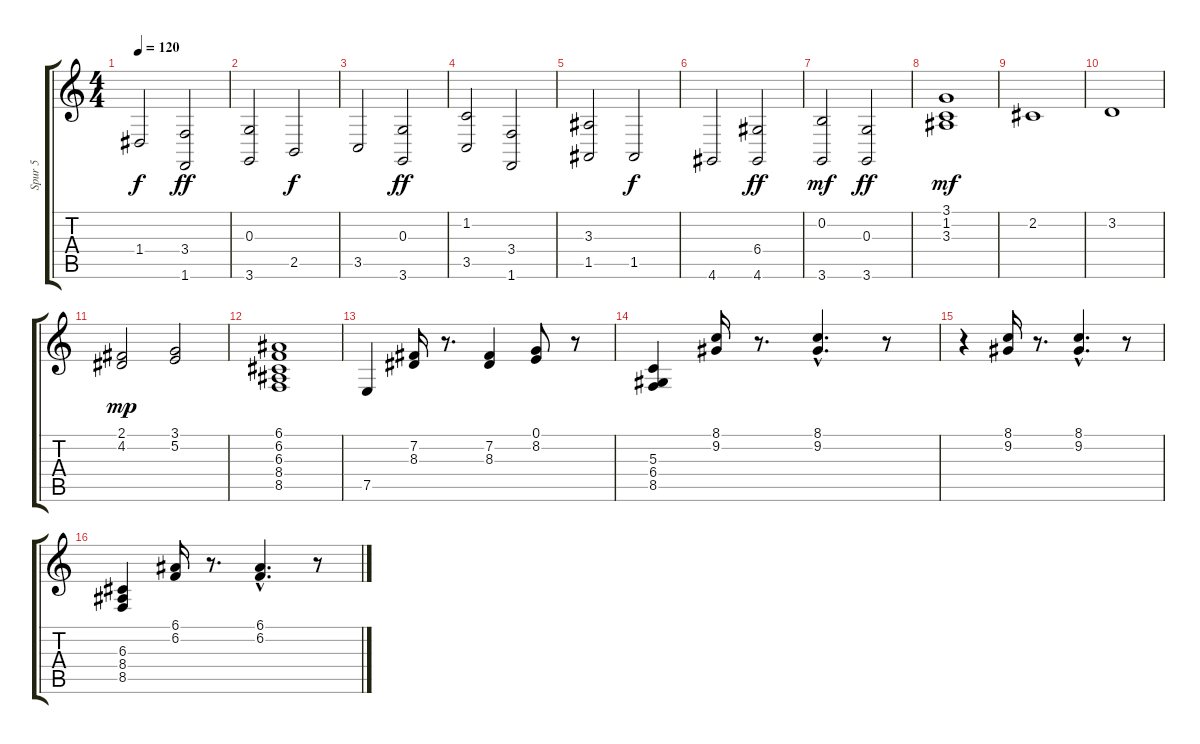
\track ("Spur 5" "Spur 5") {instrument pad2warm}
\staff {score tabs}
\tuning (E4 B3 G3 D3 A2 E2) {hide}
\ts (4 4)
\tempo 120
\clef g2
\ks c
1.4.2{dy f} (3.4 1.6).2{dy ff} |
(0.3 3.6).2 2.5.2{dy f} |
3.5.2 (0.3 3.6).2{dy ff} |
(1.2 3.5).2 (3.4 1.6).2 |
(3.3 1.5).2 1.5.2{dy f} |
4.6.2 (6.4 4.6).2{dy ff} |
(0.2 3.6).2{dy mf} (0.3 3.6).2{dy ff} |
(3.1 1.2 3.3).1{dy mf} |
2.2.1 |
3.2.1 |
(2.1 4.2).2{dy mp} (3.1 5.2).2 |
(6.1 6.2 6.3 8.4 8.5).1 |
7.5.4 (7.2 8.3).16 r.8{d} (7.2 8.3).4 (0.1 8.2).8 r.8 |
(5.3 6.4 8.5).4 (8.1 9.2).16 r.8{d} (8.1{hac} 9.2{hac}).4{d} r.8 |
r.4 (8.1 9.2).16 r.8{d} (8.1{hac} 9.2{hac}).4{d} r.8 |
(6.3 8.4 8.5).4 (6.1 6.2).16 r.8{d} (6.1{hac} 6.2{hac}).4{d} r.8
